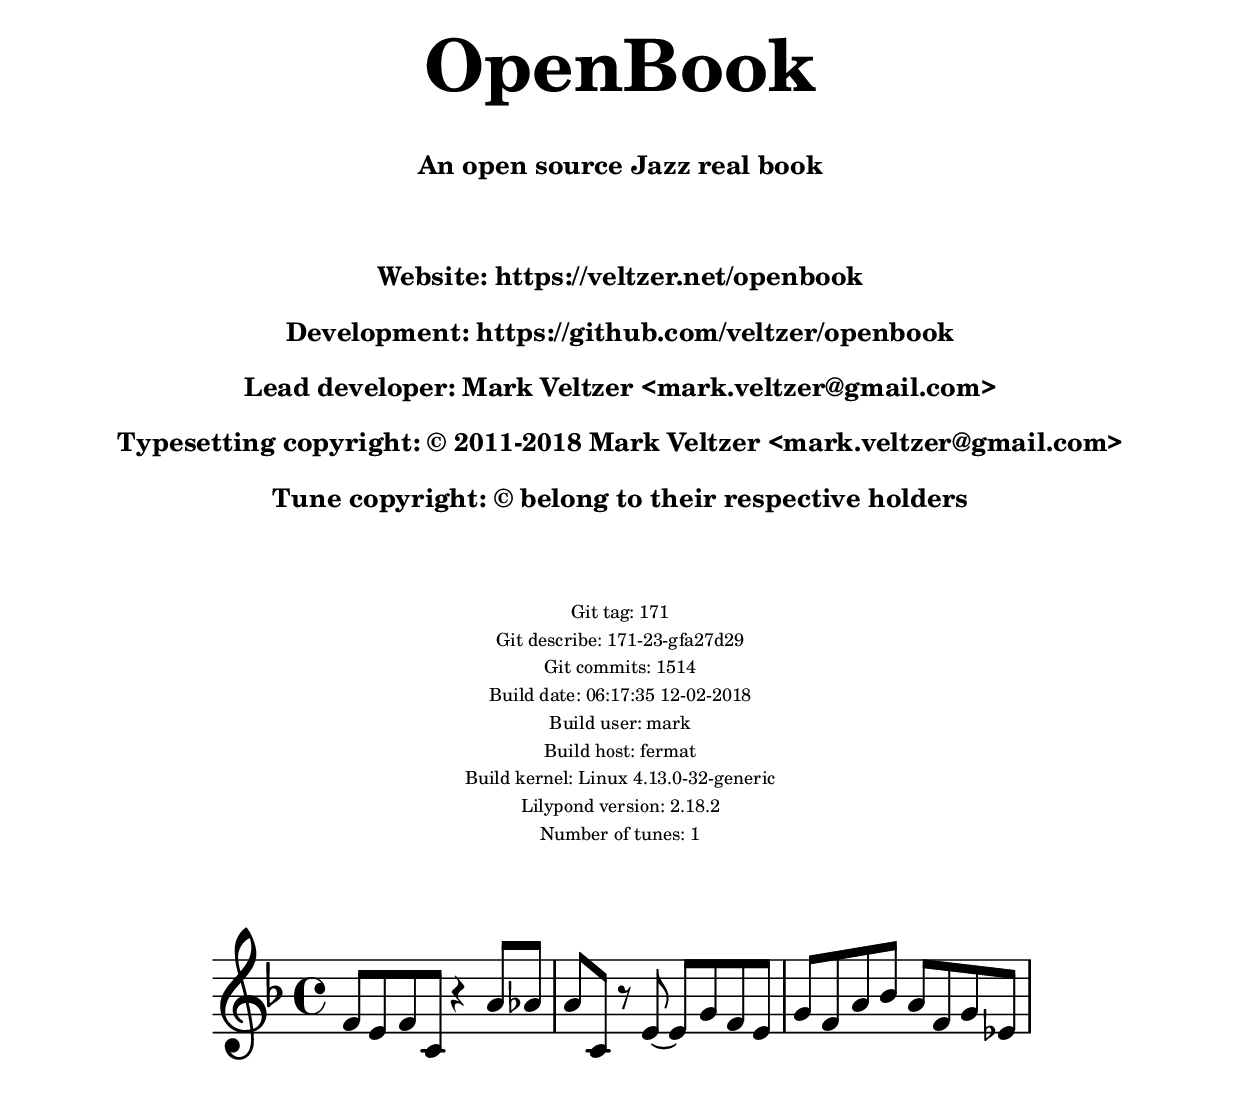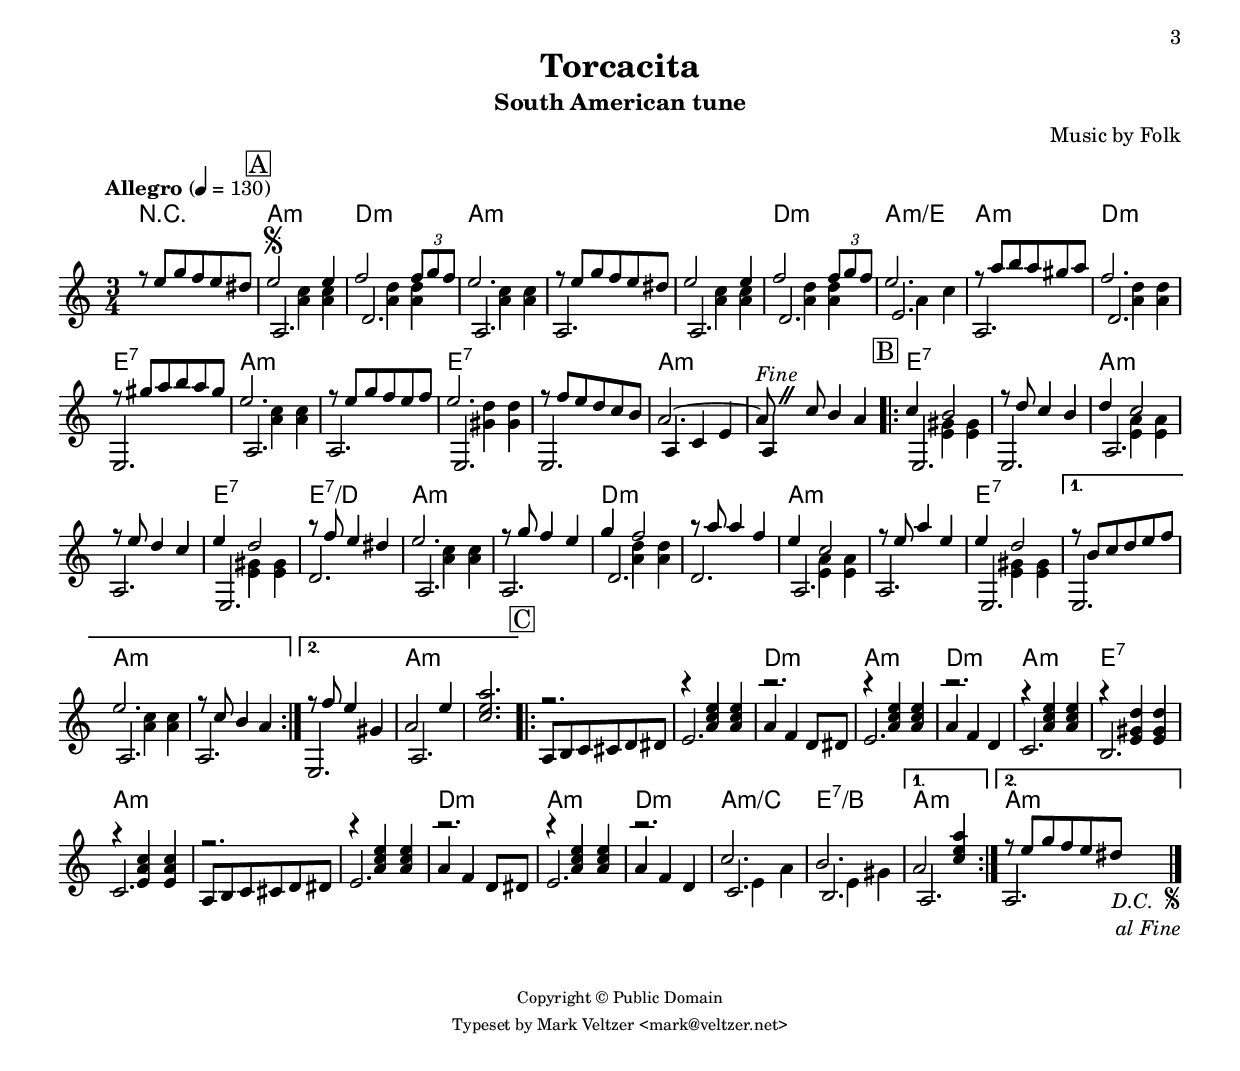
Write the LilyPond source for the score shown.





% lets emit the definitions

% end verbatim - this comment is a hack to prevent texinfo.tex
% from choking on non-European UTF-8 subsets

% this version tag will keep me compiling only on this version of lilypond.
%=====================================================================

\version "2.18.2"

% lets define a variable to hold the formatted build date (man 3 strftime):
%date=#(strftime "%T %d-%m-%Y" (localtime (current-time)))
%lilypond_version=#(lilypond-version)

% setting instruments for midi generation (bah - this doesn't work...)
%=====================================================================
%\set ChordNames.midiInstrument = #"acoustic grand"
%\set Staff.midiInstrument = #"flute"
%\set PianoStaff.instrumentName = #"acoustic grand"
% do not show chords unless they change...
%\set chordChanges = ##t

% number of staffs per page (this does not work because of my breaks)
%\paper {
%	system-count = #7
%}

\paper {
%% reduce spaces between systems and the bottom (taken from the lilypond
%% documentation and found the relevant variable)
%% the result of this is that I can fit 8 single staffs in one page
%% which is ideal for Jazz (think 32 bar divided into 8 lines of 4 bars each...).
%% I should really only apply this thing for Jazz tunes but that is a TODO item.
%% default is 4\mm - 3 already causes 8 staffs to take 2 pages
	between-system-padding = 2\mm
%% default is 20\mm
%% between-system-space = 16\mm
%% ragged-last-bottom = ##f
%% ragged-bottom = ##f

%% make lilypond increase the distance of the footer from the bottom of the page
%% it seems that if you don't do something like this you're going to have
%% a real problem seeing the footer in postscript printing....
%%bottom-margin = 2.5\cm

%% from /usr/share/lilypond/2.12.3/ly/titling-init.ly
%% to stop lilypond from printing footers...
	oddFooterMarkup = \markup {}

%% prevent lilypond from printing the headers...

	scoreTitleMarkup = \markup {}
	bookTitleMarkup = \markup {}
}
\layout {
%% don't have the fist line indented
	indent = 0.0 \cm
%% don't know what this is (taken from Laurent Martelli...)
%%textheight = 1.5\cm

	\context {
		\Score
	%% change the size of the text fonts
	%%\override LyricText #'font-family = #'typewriter
		\override LyricText #'font-size = #'-2

	%% set the style of the chords to Jazz - I don't see this making any effect
		\override ChordName #'style = #'jazz
	%%\override ChordName #'word-space = #2

	%% set the chord size and font
	%%\override ChordName #'font-series = #'bold
	%%\override ChordName #'font-family = #'roman
	%%\override ChordName #'font-size = #-1

	%% don't show bar numbers (for jazz it makes it too cluttery)
		\remove "Bar_number_engraver"
	}
}
% reduce the font size (taken from the lilypond info documentation, default is 20)
#(set-global-staff-size 17.82)

% There is no need to set the paper size to a4 since it is the default.
% make lilypond use paper of size a4 (Is this the default ?!?)
%#(set-default-paper-size "a4")
%)

% Don't have textedit:// links for every note in the pdf file.
% This reduces the size of the pdf by a lot
\pointAndClickOff

% chord related matters
myChordDefinitions={
	<c ees ges bes des' fes' aes'>-\markup \super {7alt}
	<c e g bes f'>-\markup \super {7sus}
	<c e g bes d f'>-\markup \super {9sus}
	<c e g f'>-\markup \super {sus}
	<c ees ges bes>-\markup { "m" \super { "7 " \flat "5" } }
	<c ees ges beses>-\markup { "dim" \super { "7" } }
	<c ees ges>-\markup { "dim" }
%%<c e g b>-\markup { "maj7" }
	<c e gis bes d'>-\markup { \super { "9 " \sharp "5" } }
	<c e g bes d' a'>-\markup \super {13}
	<c e g bes d' fis'>-\markup { \super { "9 " \sharp "11" } }
}
myChordExceptions=#(append
	(sequential-music-to-chord-exceptions myChordDefinitions #t)
	ignatzekExceptions
)

% some macros to be reused all over
% =====================================================================
myBreak=\break
% do line breaks really matter?
myEndLine=\break
%myEndLine={}
myEndLineVoltaNotLast={}
myEndLineVoltaLast=\break
myEndLineVolta=\break
partBar=\bar "||"
endBar=\bar "|."
startBar=\bar ".|"
startRepeat=\bar "|:"
endRepeat=\bar ":|"
startTune={}
endTune=\bar "|."
myFakeEndLine={}
mySegno=\mark \markup { \musicglyph #"scripts.segno" }
myCoda=\mark \markup { \musicglyph #"scripts.coda" }

% some functions to be reused all over
% =====================================================================
% A wrapper for section markers that allows us to control their formatting

% You can have a circle instead of a box using:
% \mark \markup { \circle #mark }
myMark =
#(define-music-function
	(parser location mark)
	(markup?)
	#{
	\mark \markup { \box #mark }
	#})
myWordMark =
#(define-music-function
	(parser location mark)
	(markup?)
	#{
	\mark \markup { \box #mark }
	#})
% grace that does appoggiatura
%\grace $notes
myGrace = #(define-music-function (parser location notes) (ly:music?) #{ \appoggiatura $notes #})
% grace that does nothing
%myGrace = #(define-music-function (parser location notes) (ly:music?) #{ #})

% this is a macro that * really * breaks lines. You don't really need this since a regular \break will work
% AS LONG AS you have the '\remove Bar_engraver' enabled...
hardBreak={ \bar "" \break }
% a macro to make vertical space
verticalSpace=\markup { \null }

% macros to help in parenthesizing chords
% see the playground area for openbook and http://lilypond.1069038.n5.nabble.com/Parenthesizing-chord-names-td44370.html
#(define (left-parenthesis-ignatzek-chord-names in-pitches bass inversion context) (markup #:line ("(" (ignatzek-chord-names in-pitches bass inversion context))))
#(define (right-parenthesis-ignatzek-chord-names in-pitches bass inversion context) (markup #:line ((ignatzek-chord-names in-pitches bass inversion context) ")")))
#(define (parenthesis-ignatzek-chord-names in-pitches bass inversion context) (markup #:line ("(" (ignatzek-chord-names in-pitches bass inversion context) ")")))
LPC = { \once \set chordNameFunction = #left-parenthesis-ignatzek-chord-names }
RPC = { \once \set chordNameFunction = #right-parenthesis-ignatzek-chord-names }
OPC = { \once \set chordNameFunction = #parenthesis-ignatzek-chord-names }

% some macros for marking parts of jazz tunes
% =====================================================================
startSong={}
% If we want endings of parts to be denoted by anything we need
% to find a smarter function that this since this will tend
% to make other things disapper (repeat markings etc)
%endSong=\bar "|."
endSong={}
startPart={}
% If we want endings of parts to be denoted by anything we need
% to find a smarter function that this since this will tend
% to make other things disapper (repeat markings etc)
% endPart=\bar "||"
endPart={}
startChords={
%% this causes chords that do not change to disappear...
	\set chordChanges = ##t
%% use my own chord exceptions
	\set chordNameExceptions = #myChordExceptions
}
endChords={}


% lets always include guitar definitions
\include "predefined-guitar-fretboards.ly"

% book header
%\book {
%% this is the title page
	\bookpart {
		\markup {
			\column {
				\null
				\null
				\null
				\null
				\null
				\null
				\null
				\null
				\null
				\null
				\fill-line { \fontsize #11 \bold "OpenBook" }
				\null
				\null
				\fill-line { \larger \larger \bold "An open source Jazz real book" }
				\null
				\null
				\null
				\fill-line {
					\huge \bold \concat {
						"Website: "
						\with-url #"https://veltzer.net/openbook" https://veltzer.net/openbook
					}
				}
				\null
				\fill-line {
					\huge \bold \concat {
						"Development: "
						\with-url #"https://github.com/veltzer/openbook" https://github.com/veltzer/openbook
					}
				}
				\null
				\fill-line {
					\huge \bold \concat {
						"Lead developer: Mark Veltzer "
						"<" \with-url #"mailto:mark.veltzer@gmail.com" mark.veltzer@gmail.com ">"
					}
				}
				\null
				\fill-line {
					\huge \bold \concat {
						"Typesetting copyright: © 2011-"
						2018
						" Mark Veltzer "
						"<" \with-url #"mailto:mark.veltzer@gmail.com" mark.veltzer@gmail.com ">"
					}
				}
				\null
				\fill-line { \huge \bold "Tune copyright: © belong to their respective holders" }
				\null
				\null
				\null
				\fill-line { \small "Git tag: 171" }
				\fill-line { \small "Git describe: 171-23-gfa27d29" }
				\fill-line { \small "Git commits: 1514" }
				\fill-line { \small "Build date: 06:17:35 12-02-2018" }
				\fill-line { \small "Build user: mark" }
				\fill-line { \small "Build host: fermat" }
				\fill-line { \small "Build kernel: Linux 4.13.0-32-generic" }
				\fill-line { \small "Lilypond version: 2.18.2" }
				\fill-line { \small "Number of tunes: 1" }
				\null
				\null
				\null
			}
		}
		\score {
			<<
				\new Staff="Melody" {
					\new Voice="Voice"
					\relative c' {
						\time 4/4
						\key f \major
						\set fontSize = #-3
						f8 e f c r4 a'8 aes | a c, r e~ e g f e | g f a bes a f g ees
					}
				}
			>>
			\layout {
				#(layout-set-staff-size 35)
				indent = 2.6\cm
			}
		}
	}

\markuplist \table-of-contents
\pageBreak

% from here everything needs to go into a loop

% include anything the user wants before the bookpart starts



PartChords=\chordmode {
	\startSong
	\startChords

%% there is no need to worry about which instrument plays the chords
%% since they will not be heard...

	r2. |

	a:m | d:m | a2.*2:m | \myFakeEndLine
	a2.:m | d:m | a:m/e | a:m | \myFakeEndLine
	d:m | e:7 | a2.*2:m | \myFakeEndLine
	e:7 | a:m | \myFakeEndLine

	\repeat volta 2 {
		e2.*2:7 | a:m | \myFakeEndLine
		e2.:7 | e:7/d | a2.*2:m | \myFakeEndLine
		d:m | a:m | \myFakeEndLine
		e2.:7 |
	} \alternative {
		{ e2.:7 | a2.*2:m | }
		{ e2.:7 | a2.*2:m | }
	} \myFakeEndLine

	\repeat volta 2 {
		a2.*2:m | d2.:m | a:m | \myFakeEndLine
		d:m | a:m | e:7 | a:m | \myFakeEndLine
		a2.*2:m | d2.:m | a:m | \myFakeEndLine
		d:m | a:m/c | e:7/b |
	} \alternative {
		{ a:m | }
		{ a:m | }
	} \myFakeEndLine

	\endChords
	\endSong
}

PartHighVoice=\relative c' {

	\tempo "Allegro" 4 = 130
	\time 3/4
	\key c \major

%% this is to let lily know that this is voice one
	\voiceOne

	r8 e' g f e dis |

	\myMark "A"
	e2\segno e4 | f2 \tuplet 3/2 {f8 g f} | e2. | r8 e g f e dis | \myFakeEndLine
	e2 e4 | f2 \tuplet 3/2 {f8 g f} | e2. | r8 a b a gis a | \myFakeEndLine
	f2. | r8 gis a b a gis | e2. | r8 e g f e f | \myFakeEndLine
	e2. | r8 f e d c b | a2. ~ | a8-\markup { \italic "Fine" }
	\override BreathingSign.text = \markup {
		\musicglyph #"scripts.caesura.straight"
	}
	\breathe
	c b4 a | \myFakeEndLine

	\myMark "B"
	\repeat volta 2 {
		c4 b2 | r8 d c4 b | d c2 | r8 e d4 c | \myFakeEndLine
		e d2 | r8 f e4 dis | e2. | r8 g f4 e | \myFakeEndLine
		g f2 | r8 a a4 f | e c2 | r8 e a4 e | \myFakeEndLine
		e d2 |
	} \alternative {
		{ r8 b c d e f | e2. | r8 c b4 a | }
		{ r8 f' e4 gis, | a2 e'4 | <c e a>2. | }
	} \myFakeEndLine

	\myMark "C"
	\repeat volta 2 {
		r2. | r4 <a c e> <a c e> | r2. | r4 <a c e> <a c e> | \myFakeEndLine
		r2. | r4 <a c e> <a c e> | r4 <e gis d'> <e gis d'> | r4 <e a c> <e a c> | \myFakeEndLine
		r2. | r4 <a c e> <a c e> | r2. | r4 <a c e> <a c e> | \myFakeEndLine
		r2. | c | b |
	} \alternative {
		{ a2 <c e a>4 | }
		{ r8 e g f e dis_\markup {
			\center-column {
				\line
				{ \italic "D.C. "
				\tiny \raise #1
				\musicglyph #"scripts.segno"
				}
				\italic " al Fine"
			}
		} | }
	} \myFakeEndLine

	\endTune
}

PartMidVoice=\relative c' {
	\time 3/4

%% this is to let lily know that this is voice one
	\voiceTwo

	s2. |

	s4 <a' c> <a c> | s <a d> <a d> | s <a c> <a c> | s2. |
	s4 <a c> <a c> | s <a d> <a d> | s a c | s2. |
	s4 <a d> <a d> | s2. | s4 <a c> <a c> | s2. |
	s4 <gis d'> <gis d'> | s2. | s | s |

	\repeat volta 2 {
		s4 <e gis> <e gis> | s2. | s4 <e a> <e a> | s2. |
		s4 <e gis> <e gis> | s2. | s4 <a c> <a c> | s2. |
		s4 <a d> <a d> | s2. | s4 <e a> <e a> | s2. |
		s4 <e gis> <e gis> |
	} \alternative {
		{ s2. | s4 <a c> <a c> | s2. | }
		{ s2. | s2. | s2. | }
	}

	\repeat volta 2 {
		s2. | s2. | s2. | s2. |
		s2. | s2. | s2. | s2. |
		s2. | s2. | s2. | s2. |
		s2. | s4 e a | s e gis |
	} \alternative {
		{ s2. | }
		{ s2. | }
	}
}

PartLowVoice=\relative c' {
	\time 3/4

%% this is to let lily know that this is voice one
	\voiceThree

	s2. |

	a2. | d | a | a |
	a | d | e | a, |
	d | e, | a | a |
	e | e | a4 c e | a, s s |

	\repeat volta 2 {
		e2. | e | a | a |
		e | d' | a | a |
		d | d | a | a |
		e |
	} \alternative {
		{ e | a | a | }
		{ e | a | s | }
	}

	\repeat volta 2 {
		a8 b c cis d dis | e2. | a4 f d8 dis | e2. |
		a4 f d | c2. | b | c |
		a8 b c cis d dis | e2. | a4 f d8 dis | e2. |
		a4 f d | c2. | b |
	} \alternative {
		{ a | }
		{ a | }
	}
}



\bookpart {

% this causes the variables to be defined...











% now play with the variables that depend on language



% calculate the tag line


% calculate the typesetby




\tocItem \markup "Torcacita / Folk"





% taken from "/usr/share/lilypond/2.12.3/ly/titling-init.ly"
\markup {
	\column {
		\override #'(baseline-skip . 3.5)
		\column {
			\huge \larger \bold
			\fill-line { \larger "Torcacita" }
			\fill-line { \large \smaller \bold \larger "South American tune" }
			\fill-line {
				""
				"Music by Folk"
			}
			\fill-line {
				""
			}
		}
	}
}
\noPageBreak






% score for printing
\score {
	<<
		\new ChordNames="Partchords" \PartChords
		\new Staff="Melody" <<
			\new Voice="highvoice" \PartHighVoice
			\new Voice="midvoice" \PartMidVoice
			\new Voice="lowvoice" \PartLowVoice
		>>
	>>
	\layout {
	}
}


\noPageBreak
\markup \column {
%% just a little space
	\null
	\fill-line {
		\smaller \smaller { "Copyright © Public Domain" }
	}
	\fill-line {
		\smaller \smaller { "Typeset by Mark Veltzer <mark@veltzer.net>" }
	}
}



}


% book footer
%}
